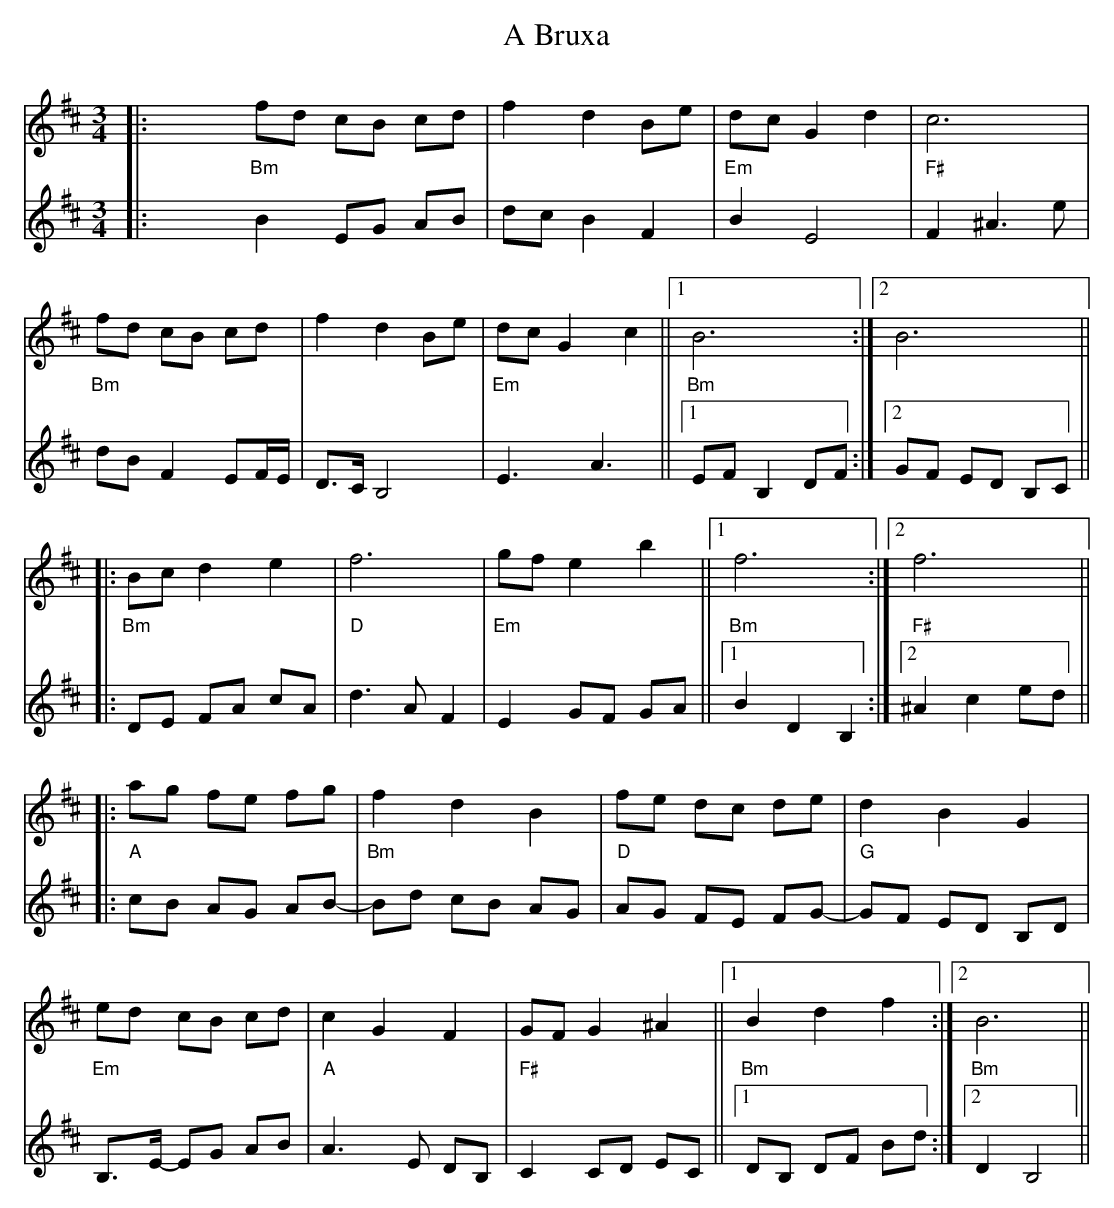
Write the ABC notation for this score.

X:1
T: A Bruxa
M: 3/4
L: 1/8
K: Bmin
V:1 gchord=down
|:X"Bm"fd cB cd |f2 d2 Be |"Em"dc G2 d2 |"F#"c6 |
"Bm"fd cB cd |f2 d2 Be |"Em"dc G2 c2 ||1 "Bm"B6 :|2 B6 ||
|:"Bm"Bc d2 e2 |"D"f6 |"Em"gf e2 b2 ||1 "Bm"f6 :|2 "F#"f6 ||
|:"A"ag fe fg |"Bm"f2 d2 B2 |"D"fe dc de |"G"d2 B2 G2 |
"Em"ed cB cd |"A"c2 G2 F2 |"F#"GF G2 ^A2 ||1 "Bm"B2 d2 f2 :|2 "Bm"B6 ||
V:2
|:XB2 EG AB |dc B2 F2 |B2 E4 |F2 ^A3 e |
dB F2 EF/2E/2 |D3/2C/2 B,4 |E3 A3 ||1 EF B,2 DF :|2 GF ED B,C ||
|:DE FA cA |d3 A F2 |E2 GF GA ||1 B2 D2 B,2 :|2 ^A2 c2 ed ||
|:cB AG AB-|Bd cB AG |AG FE FG-|GF ED B,D |
B,3/2E/2- EG AB |A3 E DB, |C2 CD EC ||1 DB, DF Bd :|2 D2B,4 ||
